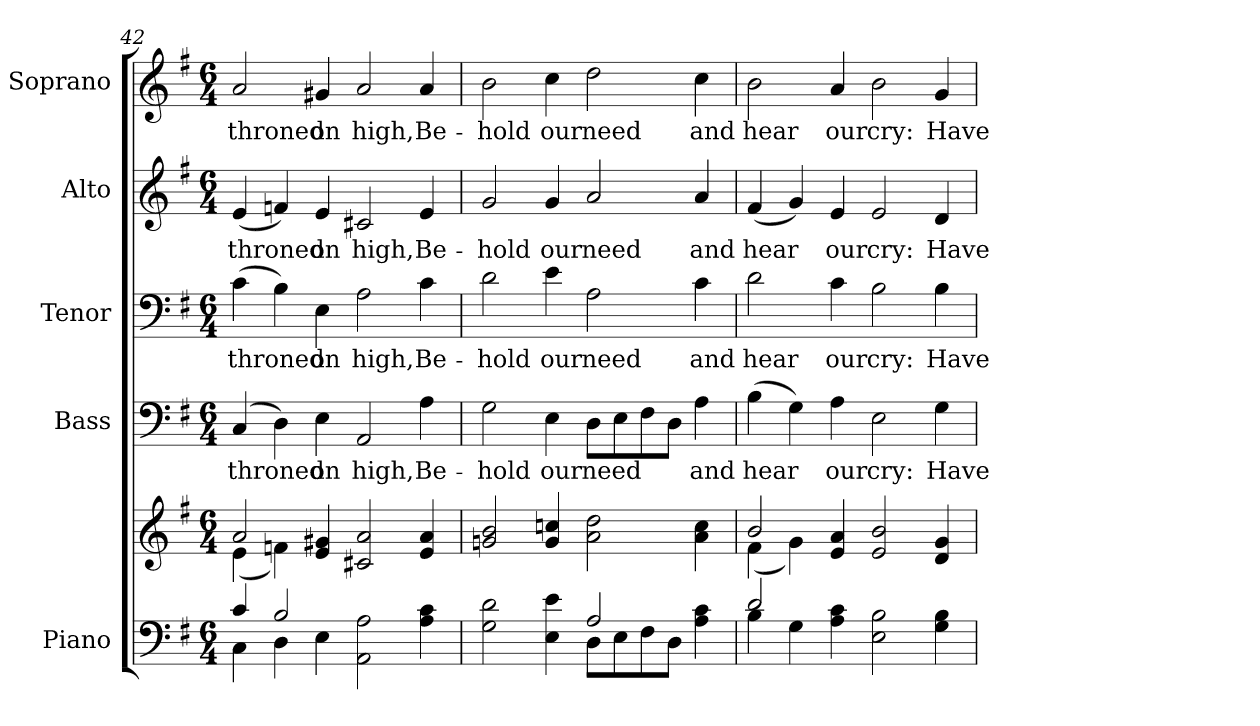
**kern	**kern	**kern	**text	**kern	**text	**kern	**text	**kern	**text
*part5	*part5	*part4	*part4	*part3	*part3	*part2	*part2	*part1	*part1
*staff6	*staff5	*staff4	*staff4	*staff3	*staff3	*staff2	*staff2	*staff1	*staff1
*I"Piano	*	*I"Bass	*	*I"Tenor	*	*I"Alto	*	*I"Soprano	*
*I'Pno.	*	*I'B.	*	*I'T.	*	*I'A.	*	*I'S.	*
*clefF4	*clefG2	*clefF4	*	*clefF4	*	*clefG2	*	*clefG2	*
*k[f#]	*k[f#]	*k[f#]	*	*k[f#]	*	*k[f#]	*	*k[f#]	*
*G:	*G:	*G:	*	*G:	*	*G:	*	*G:	*
*M6/4	*M6/4	*M6/4	*	*M6/4	*	*M6/4	*	*M6/4	*
=42	=42	=42	=42	=42	=42	=42	=42	=42	=42
*^	*^	*	*	*	*	*	*	*	*
!	!	!	!	!	!LO:LY:b:color=#000000	!	!	!	!	!	!
!	!	!	!	!	!	!	!LO:LY:b:color=#000000	!	!	!	!
!	!	!	!	!	!	!	!	!	!LO:LY:b:color=#000000	!	!
!	!	!	!	!	!	!	!	!	!	!	!LO:LY:b:color=#000000
4ci/	4Ci\	2ai/	(4ei\	(4Ci/	-throned	(4ci\	-throned	(4ei/	-throned	2ai/	-throned
2Bi/	4Di\	.	4fni\)	4Di\)	.	4Bi\)	.	4fni/)	.	.	.
!	!	!	!	!	!LO:LY:b:color=#000000	!	!	!	!	!	!
!	!	!	!	!	!	!	!LO:LY:b:color=#000000	!	!	!	!
!	!	!	!	!	!	!	!	!	!LO:LY:b:color=#000000	!	!
!	!	!	!	!	!	!	!	!	!	!	!LO:LY:b:color=#000000
.	4Ei\	4ei/ 4g#Xi	4ryy	4Ei\	on	4Ei\	on	4ei/	on	4g#Xi/	on
!	!	!	!	!	!LO:LY:b:color=#000000	!	!	!	!	!	!
!	!	!	!	!	!	!	!LO:LY:b:color=#000000	!	!	!	!
!	!	!	!	!	!	!	!	!	!LO:LY:b:color=#000000	!	!
!	!	!	!	!	!	!	!	!	!	!	!LO:LY:b:color=#000000
2AAi\ 2Ai	2.ryy	2c#Xi/ 2ai	2.ryy	2AAi/	high,	2Ai\	high,	2c#Xi/	high,	2ai/	high,
!	!	!	!	!	!LO:LY:b:color=#000000	!	!	!	!	!	!
!	!	!	!	!	!	!	!LO:LY:b:color=#000000	!	!	!	!
!	!	!	!	!	!	!	!	!	!LO:LY:b:color=#000000	!	!
!	!	!	!	!	!	!	!	!	!	!	!LO:LY:b:color=#000000
4Ai\ 4ci	.	4ei/ 4ai	.	4Ai\	Be-	4ci\	Be-	4ei/	Be-	4ai/	Be-
*	*	*v	*v	*	*	*	*	*	*	*	*
!!LO:PB:g=z
=43	=43	=43	=43	=43	=43	=43	=43	=43	=43	=43
!	!	!	!	!LO:LY:b:color=#000000	!	!	!	!	!	!
!	!	!	!	!	!	!LO:LY:b:color=#000000	!	!	!	!
!	!	!	!	!	!	!	!	!LO:LY:b:color=#000000	!	!
!	!	!	!	!	!	!	!	!	!	!LO:LY:b:color=#000000
2Gi\ 2di	2.ryy	2gni/ 2bi	2Gi\	-hold	2di\	-hold	2gi/	-hold	2bi\	-hold
!	!	!	!	!LO:LY:b:color=#000000	!	!	!	!	!	!
!	!	!	!	!	!	!LO:LY:b:color=#000000	!	!	!	!
!	!	!	!	!	!	!	!	!LO:LY:b:color=#000000	!	!
!	!	!	!	!	!	!	!	!	!	!LO:LY:b:color=#000000
4Ei\ 4ei	.	4gi/ 4ccni	4Ei\	our	4ei\	our	4gi/	our	4cci\	our
!	!	!	!	!LO:LY:b:color=#000000	!	!	!	!	!	!
!	!	!	!	!	!	!LO:LY:b:color=#000000	!	!	!	!
!	!	!	!	!	!	!	!	!LO:LY:b:color=#000000	!	!
!	!	!	!	!	!	!	!	!	!	!LO:LY:b:color=#000000
2Ai/	8Di\L	2ai\ 2ddi	8Di\L	need	2Ai\	need	2ai/	need	2ddi\	need
.	8Ei\	.	8Ei\	.	.	.	.	.	.	.
.	8F#i\	.	8F#i\	.	.	.	.	.	.	.
.	8Di\J	.	8Di\J	.	.	.	.	.	.	.
!	!	!	!	!LO:LY:b:color=#000000	!	!	!	!	!	!
!	!	!	!	!	!	!LO:LY:b:color=#000000	!	!	!	!
!	!	!	!	!	!	!	!	!LO:LY:b:color=#000000	!	!
!	!	!	!	!	!	!	!	!	!	!LO:LY:b:color=#000000
4Ai\ 4ci	4ryy	4ai\ 4cci	4Ai\	and	4ci\	and	4ai/	and	4cci\	and
=44	=44	=44	=44	=44	=44	=44	=44	=44	=44	=44
*	*	*^	*	*	*	*	*	*	*	*
!	!	!	!	!	!LO:LY:b:color=#000000	!	!	!	!	!	!
!	!	!	!	!	!	!	!LO:LY:b:color=#000000	!	!	!	!
!	!	!	!	!	!	!	!	!	!LO:LY:b:color=#000000	!	!
!	!	!	!	!	!	!	!	!	!	!	!LO:LY:b:color=#000000
2di/	4Bi\	2bi/	(4f#i\	(4Bi\	hear	2di\	hear	(4f#i/	hear	2bi\	hear
.	4Gi\	.	4gi\)	4Gi\)	.	.	.	4gi/)	.	.	.
!	!	!	!	!	!LO:LY:b:color=#000000	!	!	!	!	!	!
!	!	!	!	!	!	!	!LO:LY:b:color=#000000	!	!	!	!
!	!	!	!	!	!	!	!	!	!LO:LY:b:color=#000000	!	!
!	!	!	!	!	!	!	!	!	!	!	!LO:LY:b:color=#000000
4Ai\ 4ci	4ryy	4ei/ 4ai	4ryy	4Ai\	our	4ci\	our	4ei/	our	4ai/	our
!	!	!	!	!	!LO:LY:b:color=#000000	!	!	!	!	!	!
!	!	!	!	!	!	!	!LO:LY:b:color=#000000	!	!	!	!
!	!	!	!	!	!	!	!	!	!LO:LY:b:color=#000000	!	!
!	!	!	!	!	!	!	!	!	!	!	!LO:LY:b:color=#000000
2Ei\ 2Bi	2.ryy	2ei/ 2bi	2.ryy	2Ei\	cry:	2Bi\	cry:	2ei/	cry:	2bi\	cry:
!	!	!	!	!	!LO:LY:b:color=#000000	!	!	!	!	!	!
!	!	!	!	!	!	!	!LO:LY:b:color=#000000	!	!	!	!
!	!	!	!	!	!	!	!	!	!LO:LY:b:color=#000000	!	!
!	!	!	!	!	!	!	!	!	!	!	!LO:LY:b:color=#000000
4Gi\ 4Bi	.	4di/ 4gi	.	4Gi\	Have	4Bi\	Have	4di/	Have	4gi/	Have
*v	*v	*	*	*	*	*	*	*	*	*	*
*	*v	*v	*	*	*	*	*	*	*	*
=	=	=	=	=	=	=	=	=	=
*-	*-	*-	*-	*-	*-	*-	*-	*-	*-
